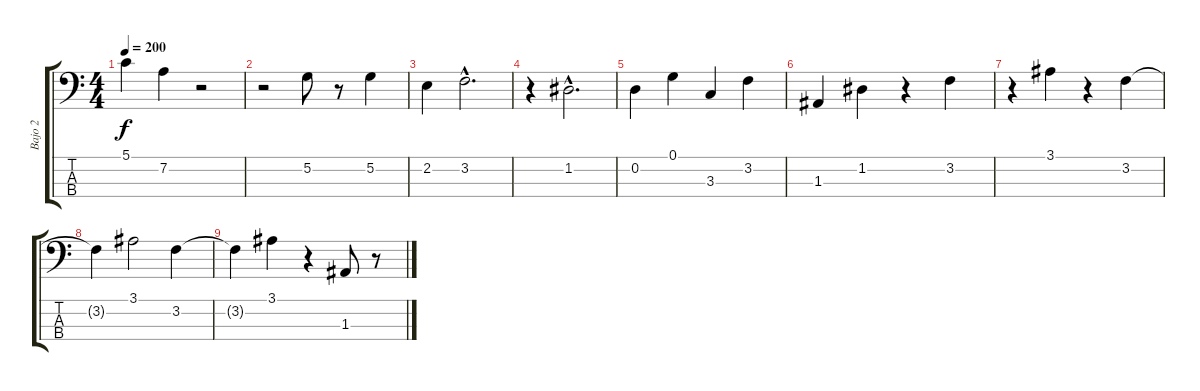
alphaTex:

\track ("Bajo 2" "Bajo 2") {instrument acousticbass}
\staff {score tabs}
\tuning (G2 D2 A1 E1) {hide}
\ts (4 4)
\tempo 200
\clef f4
\ks c
5.1.4{dy f} 7.2.4 r.2 |
r.2 5.2.8 r.8 5.2.4 |
2.2.4 3.2{hac}.2{d} |
r.4 1.2{hac}.2{d} |
0.2.4 0.1.4 3.3.4 3.2.4 |
1.3.4 1.2.4 r.4 3.2.4 |
r.4 3.1.4 r.4 3.2.4 |
3.2{t}.4 3.1.2 3.2.4 |
3.2{t}.4 3.1.4 r.4 1.3.8 r.8
